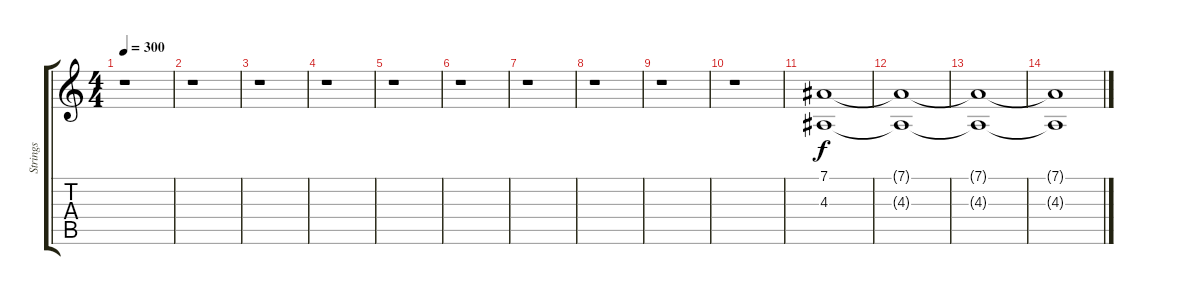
\track ("Strings" "Strings") {instrument stringensemble2}
\staff {score tabs}
\tuning (Eb4 Bb3 Gb3 Db3 Ab2 Eb2) {hide}
\ts (4 4)
\tempo 300
\clef g2
\ks c
r.1{dy f} |
r.1 |
r.1 |
r.1 |
r.1 |
r.1 |
r.1 |
r.1 |
r.1 |
r.1 |
(7.1 4.3).1 |
(7.1{t} 4.3{t}).1 |
(7.1{t} 4.3{t}).1 |
(7.1{t} 4.3{t}).1
